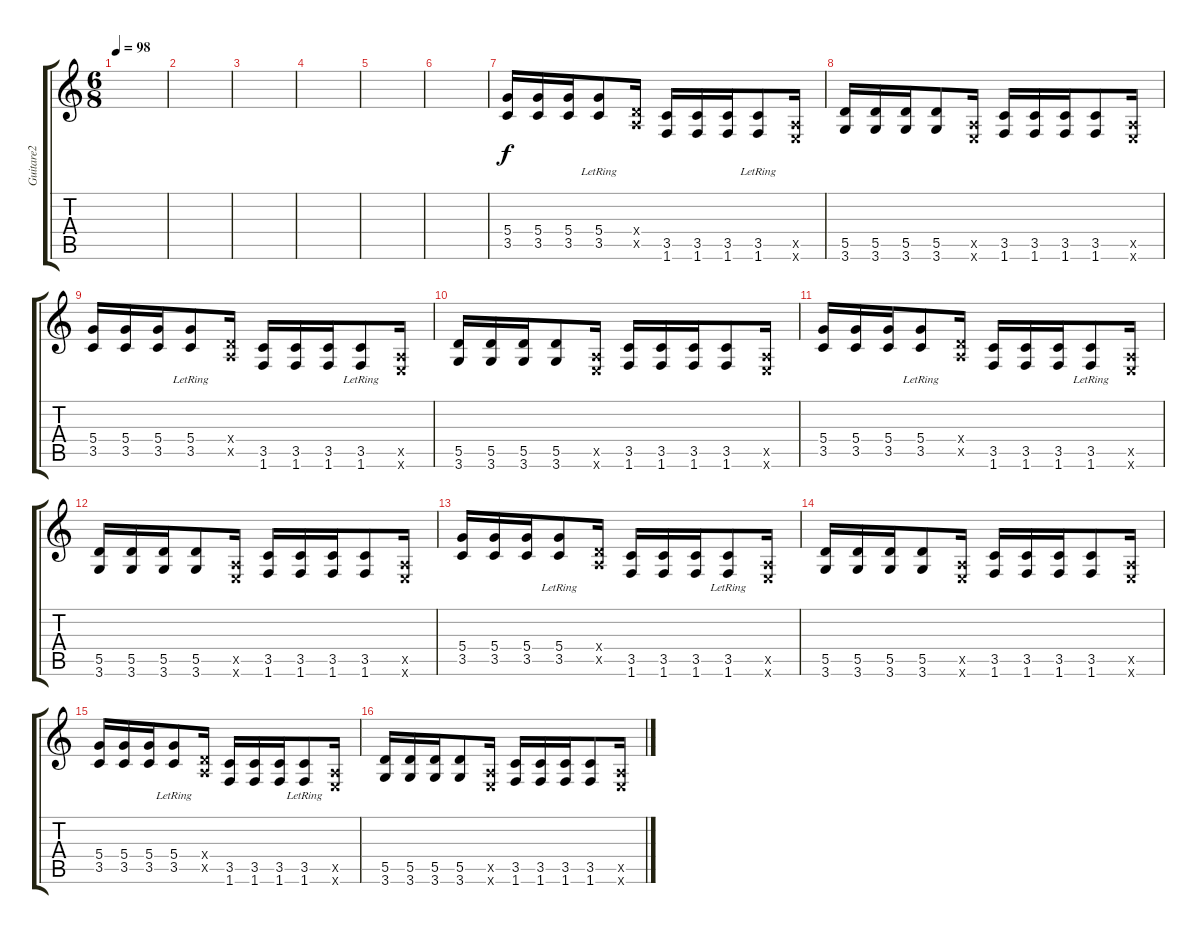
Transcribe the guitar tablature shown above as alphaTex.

\track ("Guitare2" "Guitare2") {instrument distortionguitar}
\staff {score tabs}
\tuning (E4 B3 G3 D3 A2 E2) {hide}
\ts (6 8)
\tempo 98
\clef g2
\ks c
|
|
|
|
|
|
(5.4 3.5).16 (5.4 3.5).16 (5.4 3.5).16 (5.4{lr} 3.5{lr}).8 (0.4{x} 0.5{x}).16 (3.5 1.6).16 (3.5 1.6).16 (3.5 1.6).16 (3.5{lr} 1.6{lr}).8 (0.5{x} 0.6{x}).16 |
(5.5 3.6).16 (5.5 3.6).16 (5.5 3.6).16 (5.5 3.6).8 (0.5{x} 0.6{x}).16 (3.5 1.6).16 (3.5 1.6).16 (3.5 1.6).16 (3.5 1.6).8 (0.5{x} 0.6{x}).16 |
(5.4 3.5).16 (5.4 3.5).16 (5.4 3.5).16 (5.4{lr} 3.5{lr}).8 (0.4{x} 0.5{x}).16 (3.5 1.6).16 (3.5 1.6).16 (3.5 1.6).16 (3.5{lr} 1.6{lr}).8 (0.5{x} 0.6{x}).16 |
(5.5 3.6).16 (5.5 3.6).16 (5.5 3.6).16 (5.5 3.6).8 (0.5{x} 0.6{x}).16 (3.5 1.6).16 (3.5 1.6).16 (3.5 1.6).16 (3.5 1.6).8 (0.5{x} 0.6{x}).16 |
(5.4 3.5).16 (5.4 3.5).16 (5.4 3.5).16 (5.4{lr} 3.5{lr}).8 (0.4{x} 0.5{x}).16 (3.5 1.6).16 (3.5 1.6).16 (3.5 1.6).16 (3.5{lr} 1.6{lr}).8 (0.5{x} 0.6{x}).16 |
(5.5 3.6).16 (5.5 3.6).16 (5.5 3.6).16 (5.5 3.6).8 (0.5{x} 0.6{x}).16 (3.5 1.6).16 (3.5 1.6).16 (3.5 1.6).16 (3.5 1.6).8 (0.5{x} 0.6{x}).16 |
(5.4 3.5).16 (5.4 3.5).16 (5.4 3.5).16 (5.4{lr} 3.5{lr}).8 (0.4{x} 0.5{x}).16 (3.5 1.6).16 (3.5 1.6).16 (3.5 1.6).16 (3.5{lr} 1.6{lr}).8 (0.5{x} 0.6{x}).16 |
(5.5 3.6).16 (5.5 3.6).16 (5.5 3.6).16 (5.5 3.6).8 (0.5{x} 0.6{x}).16 (3.5 1.6).16 (3.5 1.6).16 (3.5 1.6).16 (3.5 1.6).8 (0.5{x} 0.6{x}).16 |
(5.4 3.5).16 (5.4 3.5).16 (5.4 3.5).16 (5.4{lr} 3.5{lr}).8 (0.4{x} 0.5{x}).16 (3.5 1.6).16 (3.5 1.6).16 (3.5 1.6).16 (3.5{lr} 1.6{lr}).8 (0.5{x} 0.6{x}).16 |
(5.5 3.6).16 (5.5 3.6).16 (5.5 3.6).16 (5.5 3.6).8 (0.5{x} 0.6{x}).16 (3.5 1.6).16 (3.5 1.6).16 (3.5 1.6).16 (3.5 1.6).8 (0.5{x} 0.6{x}).16
